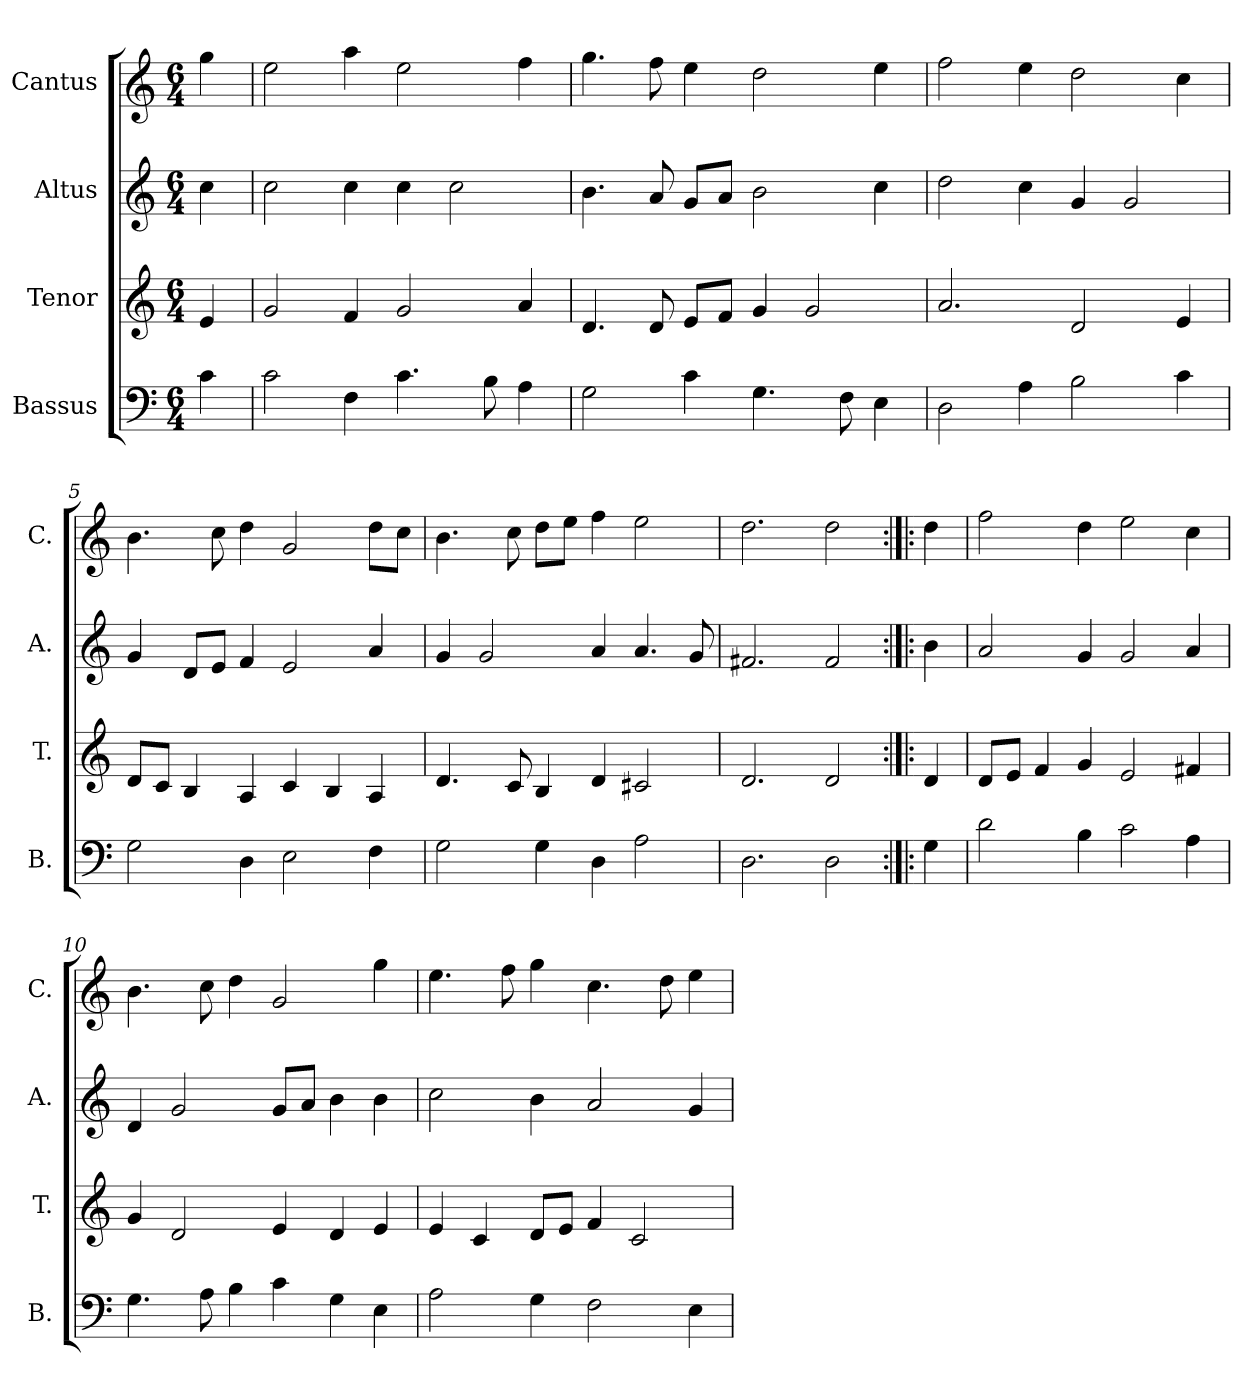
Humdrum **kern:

**kern	**kern	**kern	**kern
*part4	*part3	*part2	*part1
*staff4	*staff3	*staff2	*staff1
*I"Bassus	*I"Tenor	*I"Altus	*I"Cantus
*I'B.	*I'T.	*I'A.	*I'C.
*clefF4	*clefG2	*clefG2	*clefG2
*k[]	*k[]	*k[]	*k[]
*C:	*C:	*C:	*C:
*M6/4	*M6/4	*M6/4	*M6/4
=1	=1	=1	=1
4c\	4e/	4cc\	4gg\
=2	=2	=2	=2
2c\	2g/	2cc\	2ee\
4F\	4f/	4cc\	4aa\
4.c\	2g/	4cc\	2ee\
.	.	2cc\	.
8B\	.	.	.
4A\	4a/	.	4ff\
=3	=3	=3	=3
2G\	4.d/	4.b\	4.gg\
.	8d/	8a/	8ff\
4c\	8e/L	8g/L	4ee\
.	8f/J	8a/J	.
4.G\	4g/	2b\	2dd\
.	2g/	.	.
8F\	.	.	.
4E\	.	4cc\	4ee\
=4	=4	=4	=4
2D\	2.a/	2dd\	2ff\
4A\	.	4cc\	4ee\
2B\	2d/	4g/	2dd\
.	.	2g/	.
4c\	4e/	.	4cc\
=5	=5	=5	=5
2G\	8d/L	4g/	4.b\
.	8c/J	.	.
.	4B/	8d/L	.
.	.	8e/J	8cc\
4D\	4A/	4f/	4dd\
2E\	4c/	2e/	2g/
.	4B/	.	.
4F\	4A/	4a/	8dd\L
.	.	.	8cc\J
=6	=6	=6	=6
2G\	4.d/	4g/	4.b\
.	.	2g/	.
.	8c/	.	8cc\
4G\	4B/	.	8dd\L
.	.	.	8ee\J
4D\	4d/	4a/	4ff\
2A\	2c#X/	4.a/	2ee\
.	.	8g/	.
=7	=7	=7	=7
2.D\	2.d/	2.f#X/	2.dd\
2D\	2d/	2f#/	2dd\
=8:|!|:	=8:|!|:	=8:|!|:	=8:|!|:
4G\	4d/	4b\	4dd\
=9	=9	=9	=9
2d\	8d/L	2a/	2ff\
.	8e/J	.	.
.	4f/	.	.
4B\	4g/	4g/	4dd\
2c\	2e/	2g/	2ee\
4A\	4f#X/	4a/	4cc\
=10	=10	=10	=10
4.G\	4g/	4d/	4.b\
.	2d/	2g/	.
8A\	.	.	8cc\
4B\	.	.	4dd\
4c\	4e/	8g/L	2g/
.	.	8a/J	.
4G\	4d/	4b\	.
4E\	4e/	4b\	4gg\
=11	=11	=11	=11
2A\	4e/	2cc\	4.ee\
.	4c/	.	.
.	.	.	8ff\
4G\	8d/L	4b\	4gg\
.	8e/J	.	.
2F\	4f/	2a/	4.cc\
.	2c/	.	.
.	.	.	8dd\
4E\	.	4g/	4ee\
=	=	=	=
*-	*-	*-	*-
